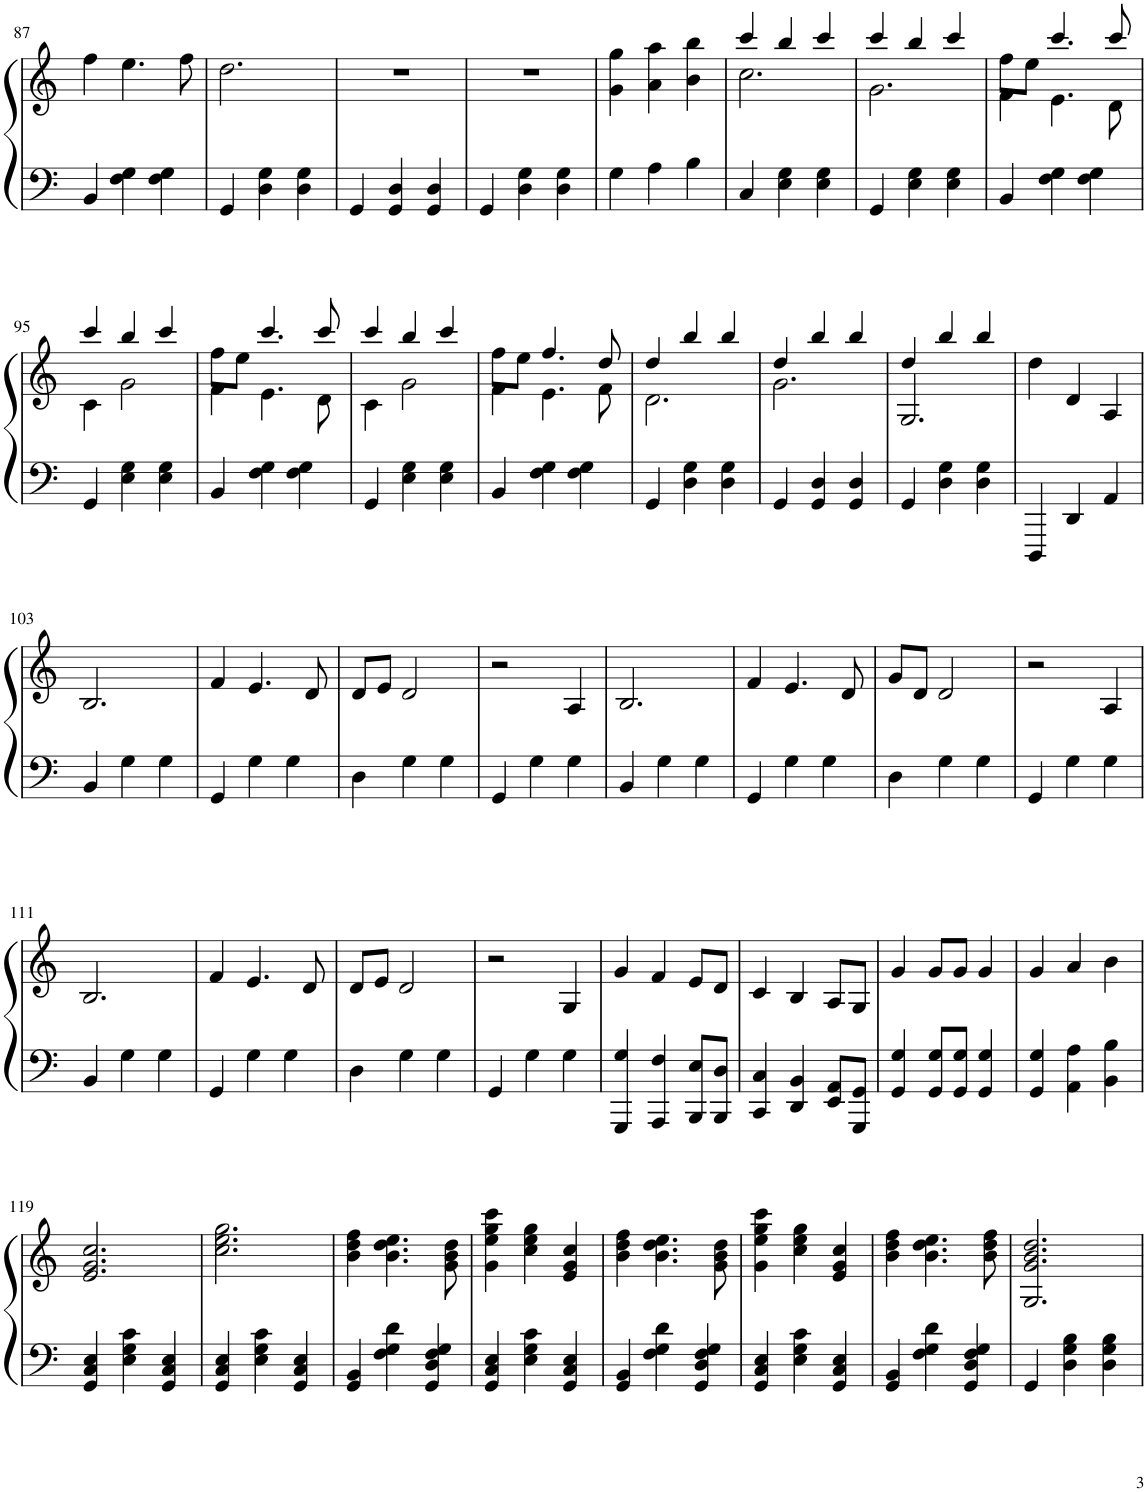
**kern	**kern
*part1	*part1
*staff2	*staff1
*I"Piano	*
*I'Pno.	*
!!LO:PB:g=z
*clefF4	*clefG2
*k[]	*k[]
*M3/4	*M3/4
=87	=87
4BB/	4ff\
4F\ 4G\	4.ee\
4F\ 4G\	.
.	8ff\
=88	=88
4GG/	2.dd\
4D\ 4G\	.
4D\ 4G\	.
=89	=89
4GG/	2.r
4GG/ 4D/	.
4GG/ 4D/	.
=90	=90
4GG/	2.r
4D\ 4G\	.
4D\ 4G\	.
=91	=91
4G\	4g\ 4gg\
4A\	4a\ 4aa\
4B\	4b\ 4bb\
=92	=92
*	*^
4C/	2.cc\	4ccc/
4E\ 4G\	.	4bb/
4E\ 4G\	.	4ccc/
=93	=93	=93
4GG/	2.g\	4ccc/
4E\ 4G\	.	4bb/
4E\ 4G\	.	4ccc/
=94	=94	=94
4BB/	4f\	8ff\L
.	.	8ee\J
4F\ 4G\	4.e\	4.ccc/
4F\ 4G\	.	.
.	8d\	8ccc/
!!LO:LB:g=z	!!
=95	=95	=95
4GG/	4c\	4ccc/
4E\ 4G\	2g\	4bb/
4E\ 4G\	.	4ccc/
=96	=96	=96
4BB/	4f\	8ff\L
.	.	8ee\J
4F\ 4G\	4.e\	4.ccc/
4F\ 4G\	.	.
.	8d\	8ccc/
=97	=97	=97
4GG/	4c\	4ccc/
4E\ 4G\	2g\	4bb/
4E\ 4G\	.	4ccc/
=98	=98	=98
4BB/	4f\	8ff\L
.	.	8ee\J
4F\ 4G\	4.e\	4.ff/
4F\ 4G\	.	.
.	8f\	8dd/
=99	=99	=99
4GG/	2.d\	4dd/
4D\ 4G\	.	4bb/
4D\ 4G\	.	4bb/
=100	=100	=100
4GG/	2.g\	4dd/
4GG/ 4D/	.	4bb/
4GG/ 4D/	.	4bb/
=101	=101	=101
4GG/	2.G/	4dd/
4D\ 4G\	.	4bb/
4D\ 4G\	.	4bb/
*	*v	*v
=102	=102
4DDD/	4dd\
4DD/	4d/
4AA/	4A/
!!LO:LB:g=z
=103	=103
4BB/	2.B/
4G\	.
4G\	.
=104	=104
4GG/	4f/
4G\	4.e/
4G\	.
.	8d/
=105	=105
4D\	8d/L
.	8e/J
4G\	2d/
4G\	.
=106	=106
4GG/	2r
4G\	.
4G\	4A/
=107	=107
4BB/	2.B/
4G\	.
4G\	.
=108	=108
4GG/	4f/
4G\	4.e/
4G\	.
.	8d/
=109	=109
4D\	8g/L
.	8d/J
4G\	2d/
4G\	.
=110	=110
4GG/	2r
4G\	.
4G\	4A/
!!LO:LB:g=z
=111	=111
4BB/	2.B/
4G\	.
4G\	.
=112	=112
4GG/	4f/
4G\	4.e/
4G\	.
.	8d/
=113	=113
4D\	8d/L
.	8e/J
4G\	2d/
4G\	.
=114	=114
4GG/	2r
4G\	.
4G\	4G/
=115	=115
4GGG/ 4G/	4g/
4AAA/ 4F/	4f/
8BBB/ 8E/L	8e/L
8BBB/ 8D/J	8d/J
=116	=116
4CC/ 4C/	4c/
4DD/ 4BB/	4B/
8EE/ 8AA/L	8A/L
8GGG/ 8GG/J	8G/J
=117	=117
4GG/ 4G/	4g/
8GG/ 8G/L	8g/L
8GG/ 8G/J	8g/J
4GG/ 4G/	4g/
=118	=118
4GG/ 4G/	4g/
4AA\ 4A\	4a/
4BB\ 4B\	4b\
!!LO:LB:g=z
=119	=119
4GG/ 4C/ 4E/	2.e/ 2.g/ 2.cc/
4E\ 4G\ 4c\	.
4GG/ 4C/ 4E/	.
=120	=120
4GG/ 4C/ 4E/	2.cc\ 2.ee\ 2.gg\
4E\ 4G\ 4c\	.
4GG/ 4C/ 4E/	.
=121	=121
4GG/ 4BB/	4b\ 4dd\ 4ff\
4F\ 4G\ 4d\	4.b\ 4.dd\ 4.ee\
4GG/ 4D/ 4F/ 4G/	.
.	8g\ 8b\ 8dd\
=122	=122
4GG/ 4C/ 4E/	4g\ 4ee\ 4gg\ 4ccc\
4E\ 4G\ 4c\	4cc\ 4ee\ 4gg\
4GG/ 4C/ 4E/	4e/ 4g/ 4cc/
=123	=123
4GG/ 4BB/	4b\ 4dd\ 4ff\
4F\ 4G\ 4d\	4.b\ 4.dd\ 4.ee\
4GG/ 4D/ 4F/ 4G/	.
.	8g\ 8b\ 8dd\
=124	=124
4GG/ 4C/ 4E/	4g\ 4ee\ 4gg\ 4ccc\
4E\ 4G\ 4c\	4cc\ 4ee\ 4gg\
4GG/ 4C/ 4E/	4e/ 4g/ 4cc/
=125	=125
4GG/ 4BB/	4b\ 4dd\ 4ff\
4F\ 4G\ 4d\	4.b\ 4.dd\ 4.ee\
4GG/ 4D/ 4F/ 4G/	.
.	8b\ 8dd\ 8ff\
=126	=126
4GG/	2.G/ 2.g/ 2.b/ 2.dd/
4D\ 4G\ 4B\	.
4D\ 4G\ 4B\	.
=	=
*-	*-
